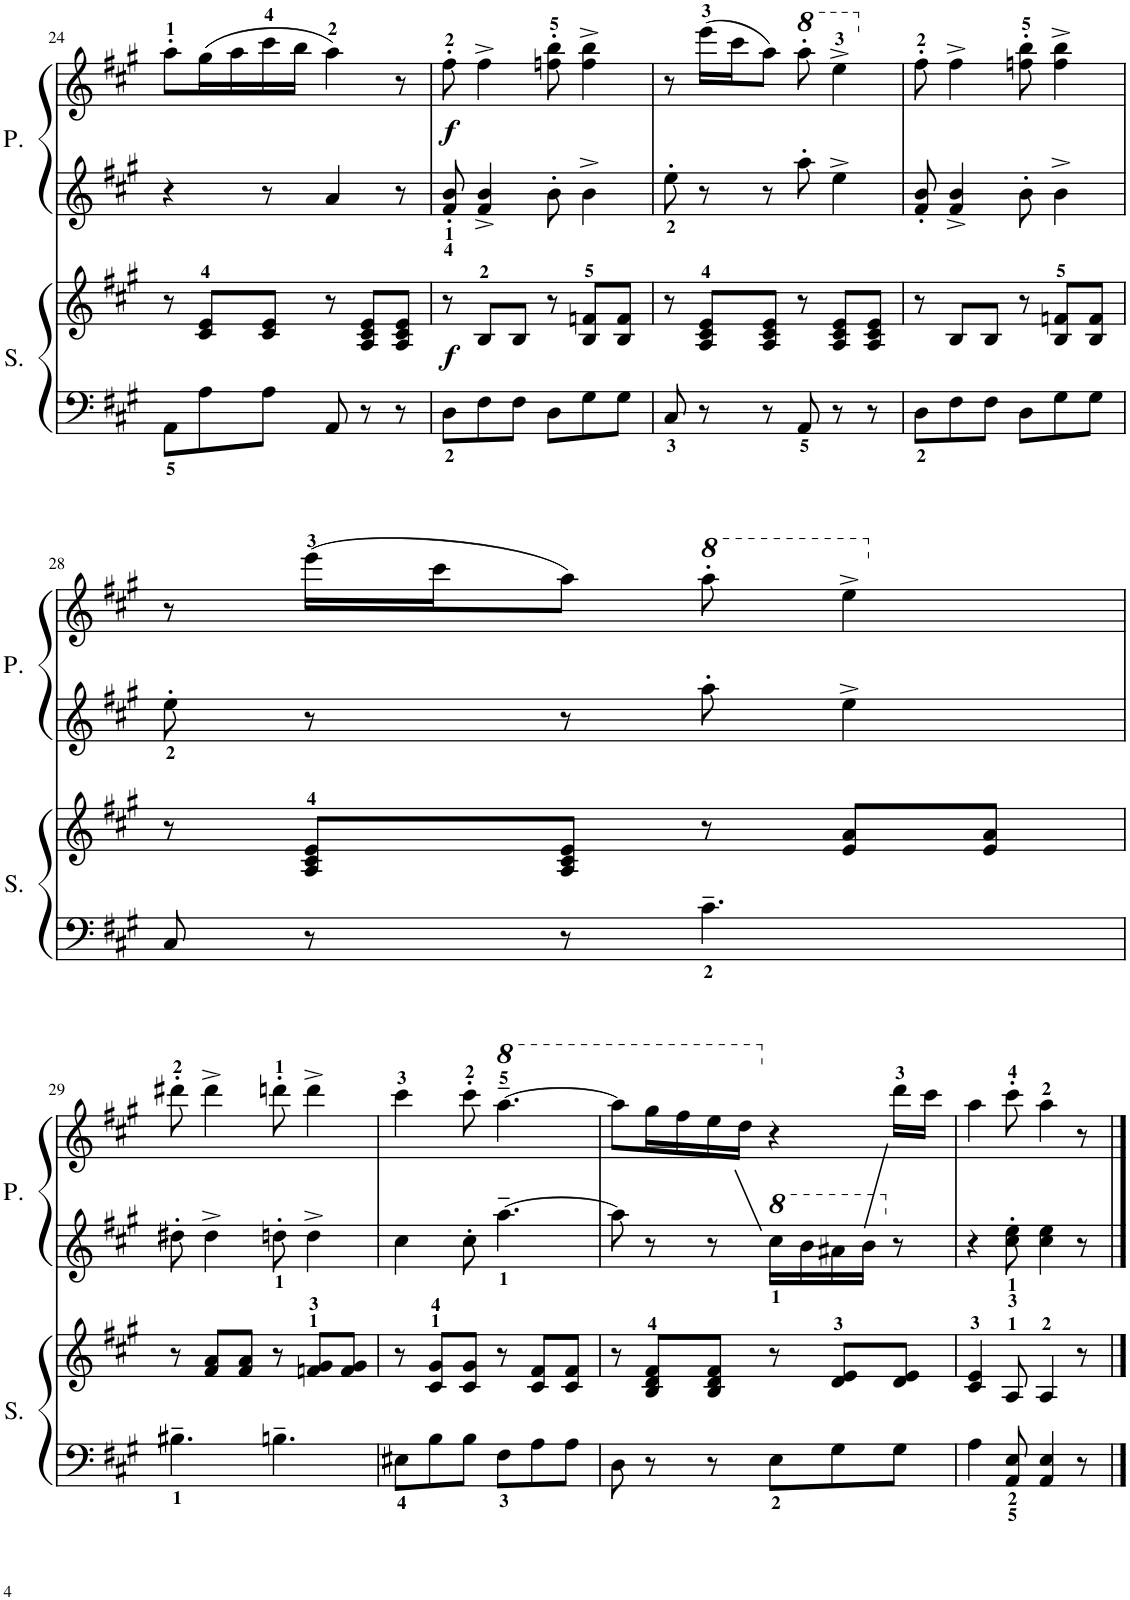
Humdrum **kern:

**kern	**kern	**dynam	**kern	**kern	**dynam
*part2	*part2	*part2	*part1	*part1	*part1
*staff4	*staff3	*staff3/4	*staff2	*staff1	*staff1/2
*I"Secondo	*	*	*I"Primo	*	*
*I'S.	*	*	*I'P.	*	*
!!LO:PB:g=z
*clefF4	*clefG2	*	*clefG2	*clefG2	*
*k[f#c#g#]	*k[f#c#g#]	*	*k[f#c#g#]	*k[f#c#g#]	*
*M6/8	*M6/8	*	*M6/8	*M6/8	*
=24	=24	=24	=24	=24	=24
8AA\L	8r	.	4r	8aa'\L	.
8A\	8c#/ 8e/L	.	.	(16gg#\L	.
.	.	.	.	16aa\	.
8A\J	8c#/ 8e/J	.	8r	16ccc#\	.
.	.	.	.	16bb\JJ	.
8AA/	8r	.	4a/	4aa\)	.
8r	8A/ 8c#/ 8e/L	.	.	.	.
8r	8A/ 8c#/ 8e/J	.	8r	8r	.
=25	=25	=25	=25	=25	=25
!	!	!LO:DY:b	!	!	!LO:DY:b
8D\L	8r	f	8f#/' 8b/'	8ff#'\	f
8F#\	8B/L	.	4f#/^ 4b/^	4ff#^\	.
8F#\J	8B/J	.	.	.	.
8D\L	8r	.	8b'\	8ffn\' 8bb\'	.
8G#\	8B/ 8fn/L	.	4b^\	4ff\^ 4bb\^	.
8G#\J	8B/ 8f/J	.	.	.	.
=26	=26	=26	=26	=26	=26
8C#/	8r	.	8ee'\	8r	.
8r	8A/ 8c#/ 8e/L	.	8r	(16eee\LL	.
.	.	.	.	16ccc#\J	.
8r	8A/ 8c#/ 8e/J	.	8r	8aa\J)	.
*	*	*	*	*8va	*
8AA/	8r	.	8aa'\	8aaa'\	.
8r	8A/ 8c#/ 8e/L	.	4ee^\	4eee^\	.
8r	8A/ 8c#/ 8e/J	.	.	.	.
=27	=27	=27	=27	=27	=27
*	*	*	*	*X8va	*
8D\L	8r	.	8f#/' 8b/'	8ff#'\	.
8F#\	8B/L	.	4f#/^ 4b/^	4ff#^\	.
8F#\J	8B/J	.	.	.	.
8D\L	8r	.	8b'\	8ffn\' 8bb\'	.
8G#\	8B/ 8fn/L	.	4b^\	4ff\^ 4bb\^	.
8G#\J	8B/ 8f/J	.	.	.	.
!!LO:LB:g=z
=28	=28	=28	=28	=28	=28
8C#/	8r	.	8ee'\	8r	.
8r	8A/ 8c#/ 8e/L	.	8r	(16eee\LL	.
.	.	.	.	16ccc#\J	.
8r	8A/ 8c#/ 8e/J	.	8r	8aa\J)	.
*	*	*	*	*8va	*
4.c#~\	8r	.	8aa'\	8aaa'\	.
.	8e/ 8a/L	.	4ee^\	4eee^\	.
.	8e/ 8a/J	.	.	.	.
!!LO:LB:g=z
=29	=29	=29	=29	=29	=29
*	*	*	*	*X8va	*
4.B#X~\	8r	.	8dd#X'\	8ddd#X'\	.
.	8f#/ 8a/L	.	4dd#^\	4ddd#^\	.
.	8f#/ 8a/J	.	.	.	.
4.Bn~\	8r	.	8ddn'\	8dddn'\	.
.	8fn/ 8g#/L	.	4dd^\	4ddd^\	.
.	8f/ 8g#/J	.	.	.	.
=30	=30	=30	=30	=30	=30
8E#X\L	8r	.	4cc#\	4ccc#\	.
8B\	8c#/ 8g#/L	.	.	.	.
8B\J	8c#/ 8g#/J	.	8cc#'\	8ccc#'\	.
*	*	*	*	*8va	*
8F#\L	8r	.	[4.aa~\	[4.aaa~\	.
8A\	8c#/ 8f#/L	.	.	.	.
8A\J	8c#/ 8f#/J	.	.	.	.
=31	=31	=31	=31	=31	=31
8D\	8r	.	8aa\]	8aaa\L]	.
8r	8B/ 8d/ 8f#/L	.	8r	16ggg#\L	.
.	.	.	.	16fff#\	.
8r	8B/ 8d/ 8f#/J	.	8r	16eee\	.
.	.	.	.	16ddd\JJ	.
*	*	*	*8va	*	*
*	*	*	*	*X8va	*
8E\L	8r	.	16ccc#\LL	4r	.
.	.	.	16bb\	.	.
8G#\	8d/ 8e/L	.	16aa#X\	.	.
.	.	.	16bb\JJ	.	.
*	*	*	*X8va	*	*
8G#\J	8d/ 8e/J	.	8r	16ddd\LL	.
.	.	.	.	16ccc#\JJ	.
=32	=32	=32	=32	=32	=32
4A\	4c#/ 4e/	.	4r	4aa\	.
8AA/ 8E/	8A/	.	8cc#\' 8ee\'	8ccc#'\	.
4AA/ 4E/	4A/	.	4cc#\ 4ee\	4aa\	.
8r	8r	.	8r	8r	.
==	==	==	==	==	==
*-	*-	*-	*-	*-	*-
